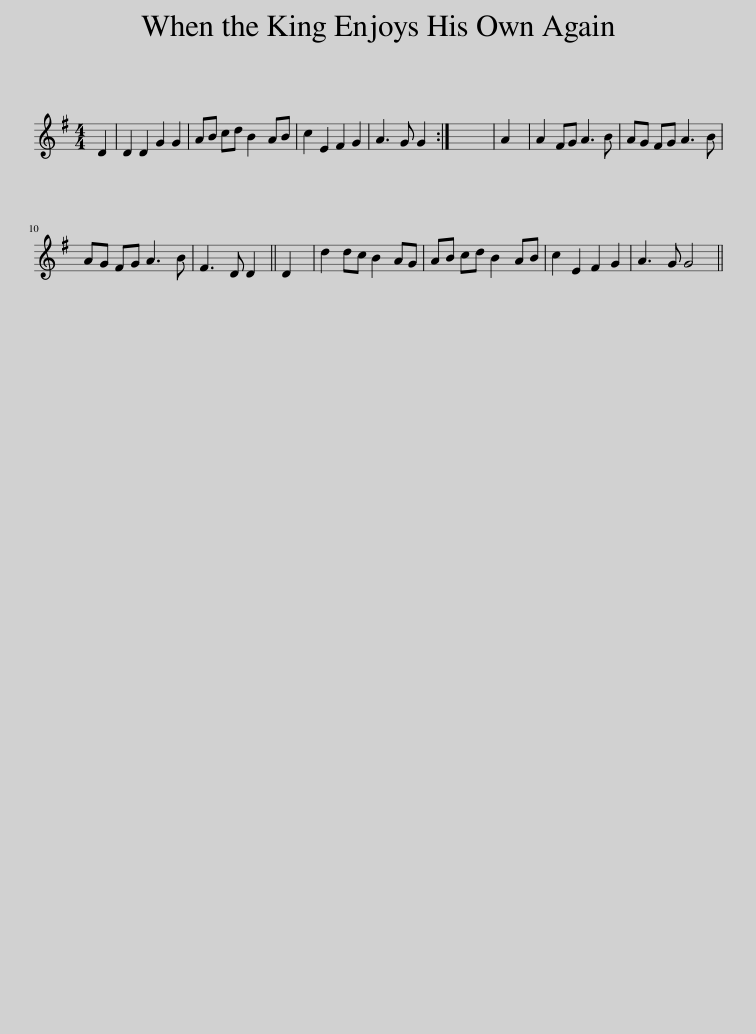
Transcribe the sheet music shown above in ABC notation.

X:1
L:1/8
M:4/4
I:linebreak $
K:G
V:1 treble
V:1
 D2 | D2 D2 G2 G2 | AB cd B2 AB | c2 E2 F2 G2 | A3 G G2 :| %5
 x8 | A2 | A2 FG A3 B | AG FG A3 B |$ AG FG A3 B | %10
 F3 D D2 || D2 | d2 dc B2 AG | AB cd B2 AB | c2 E2 F2 G2 | %15
 A3 G G4 || %16
